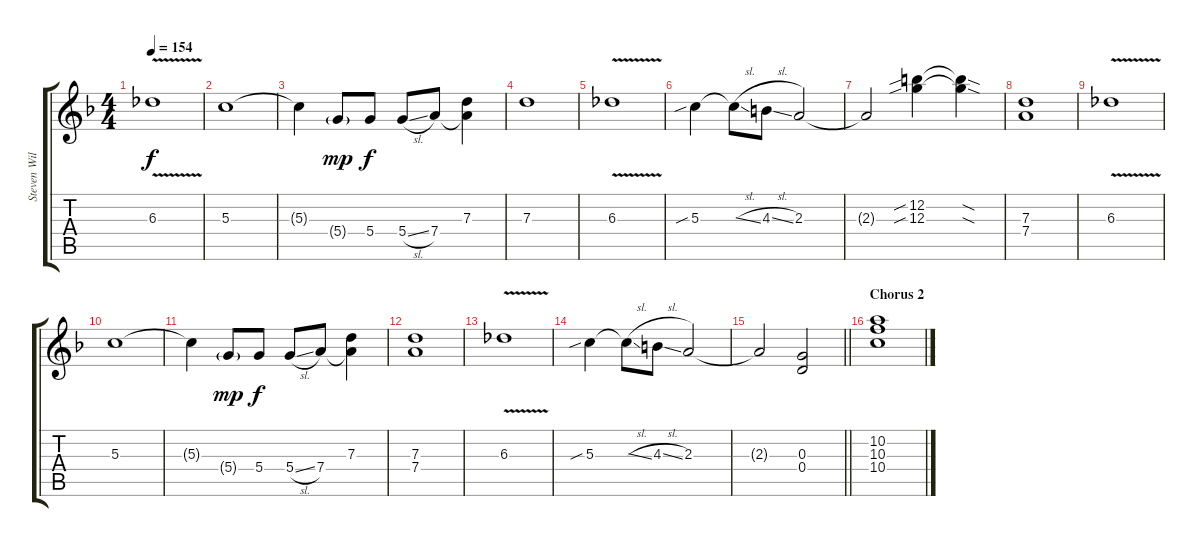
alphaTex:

\track ("Steven Wilson Slide/Rhythm Gtr." "Steven Wil") {instrument distortionguitar}
\staff {score tabs}
\tuning (E4 B3 G3 D3 A2 E2) {hide}
\ts (4 4)
\tempo 154
\clef g2
\ks dminor
6.3{v}.1{dy f} |
5.3.1 |
5.3{t}.4 5.4{g}.8{dy mp} 5.4.8{dy f} 5.4{sl}.8 7.4.8 (7.3 7.4{t}).4 |
7.3.1 |
6.3{v}.1 |
5.3{sib}.4 5.3{sl t}.8 4.3{sl}.8 2.3.2 |
2.3{t}.2 (12.2{sib} 12.3{sib}).4 (12.2{sod t} 12.3{sod t}).4 |
(7.3 7.4).1 |
6.3{v}.1 |
5.3.1 |
5.3{t}.4 5.4{g}.8{dy mp} 5.4.8{dy f} 5.4{sl}.8 7.4.8 (7.3 7.4{t}).4 |
(7.3 7.4).1 |
6.3{v}.1 |
5.3{sib}.4 5.3{sl t}.8 4.3{sl}.8 2.3.2 |
\barLineRight lightlight
2.3{t}.2 (0.3 0.4).2 |
\section ("" "Chorus 2")
(10.2 10.3 10.4).1
